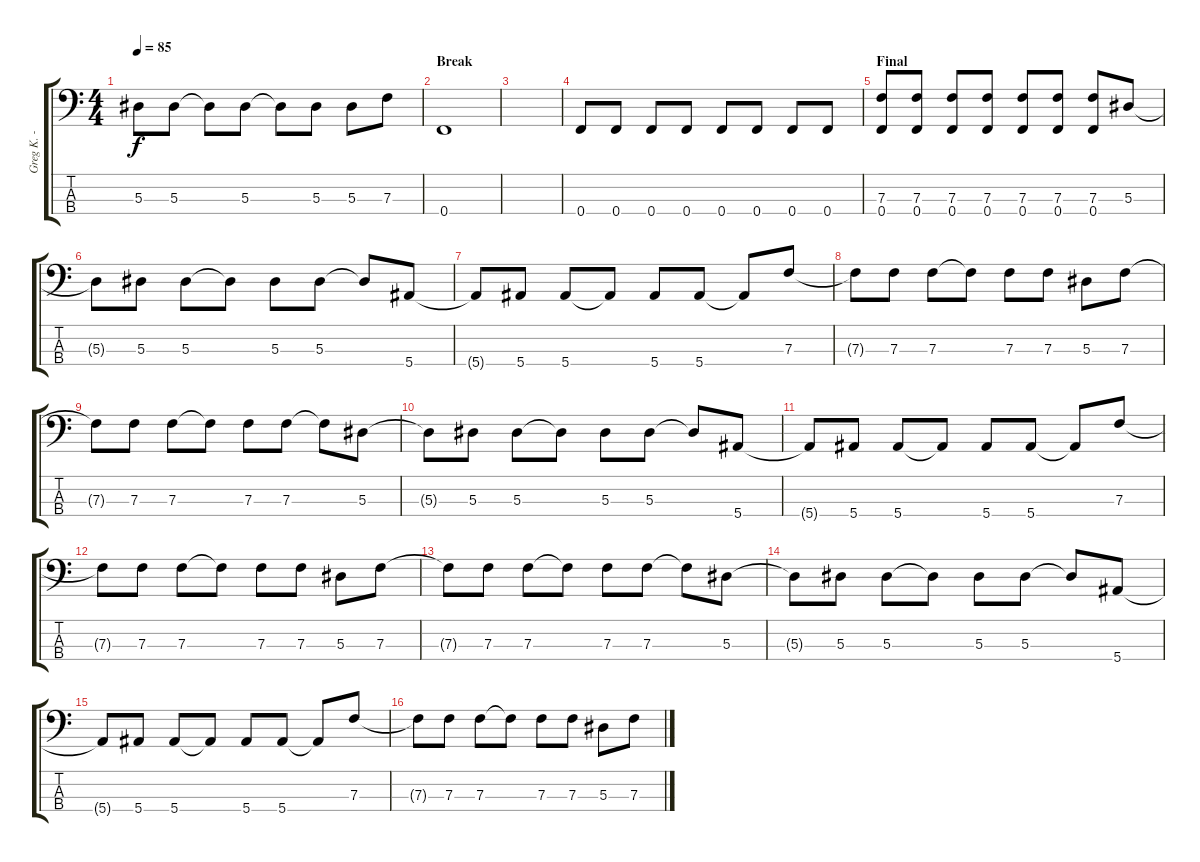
\track ("Greg K. - Bass" "Greg K. - ") {instrument electricbassfinger}
\staff {score tabs}
\tuning (Ab2 Eb2 Bb1 F1) {hide}
\ts (4 4)
\tempo 85
\clef f4
\ks c
5.3.8{dy f} 5.3.8 5.3{t}.8 5.3.8 5.3{t}.8 5.3.8 5.3.8 7.3.8 |
\section ("" "Break")
0.4.1 |
|
0.4.8 0.4.8 0.4.8 0.4.8 0.4.8 0.4.8 0.4.8 0.4.8 |
\section ("" "Final")
(7.3 0.4).8 (7.3 0.4).8 (7.3 0.4).8 (7.3 0.4).8 (7.3 0.4).8 (7.3 0.4).8 (7.3 0.4).8 5.3.8 |
5.3{t}.8 5.3.8 5.3.8 5.3{t}.8 5.3.8 5.3.8 5.3{t}.8 5.4.8 |
5.4{t}.8 5.4.8 5.4.8 5.4{t}.8 5.4.8 5.4.8 5.4{t}.8 7.3.8 |
7.3{t}.8 7.3.8 7.3.8 7.3{t}.8 7.3.8 7.3.8 5.3.8 7.3.8 |
7.3{t}.8 7.3.8 7.3.8 7.3{t}.8 7.3.8 7.3.8 7.3{t}.8 5.3.8 |
5.3{t}.8 5.3.8 5.3.8 5.3{t}.8 5.3.8 5.3.8 5.3{t}.8 5.4.8 |
5.4{t}.8 5.4.8 5.4.8 5.4{t}.8 5.4.8 5.4.8 5.4{t}.8 7.3.8 |
7.3{t}.8 7.3.8 7.3.8 7.3{t}.8 7.3.8 7.3.8 5.3.8 7.3.8 |
7.3{t}.8 7.3.8 7.3.8 7.3{t}.8 7.3.8 7.3.8 7.3{t}.8 5.3.8 |
5.3{t}.8 5.3.8 5.3.8 5.3{t}.8 5.3.8 5.3.8 5.3{t}.8 5.4.8 |
5.4{t}.8 5.4.8 5.4.8 5.4{t}.8 5.4.8 5.4.8 5.4{t}.8 7.3.8 |
7.3{t}.8 7.3.8 7.3.8 7.3{t}.8 7.3.8 7.3.8 5.3.8 7.3.8
